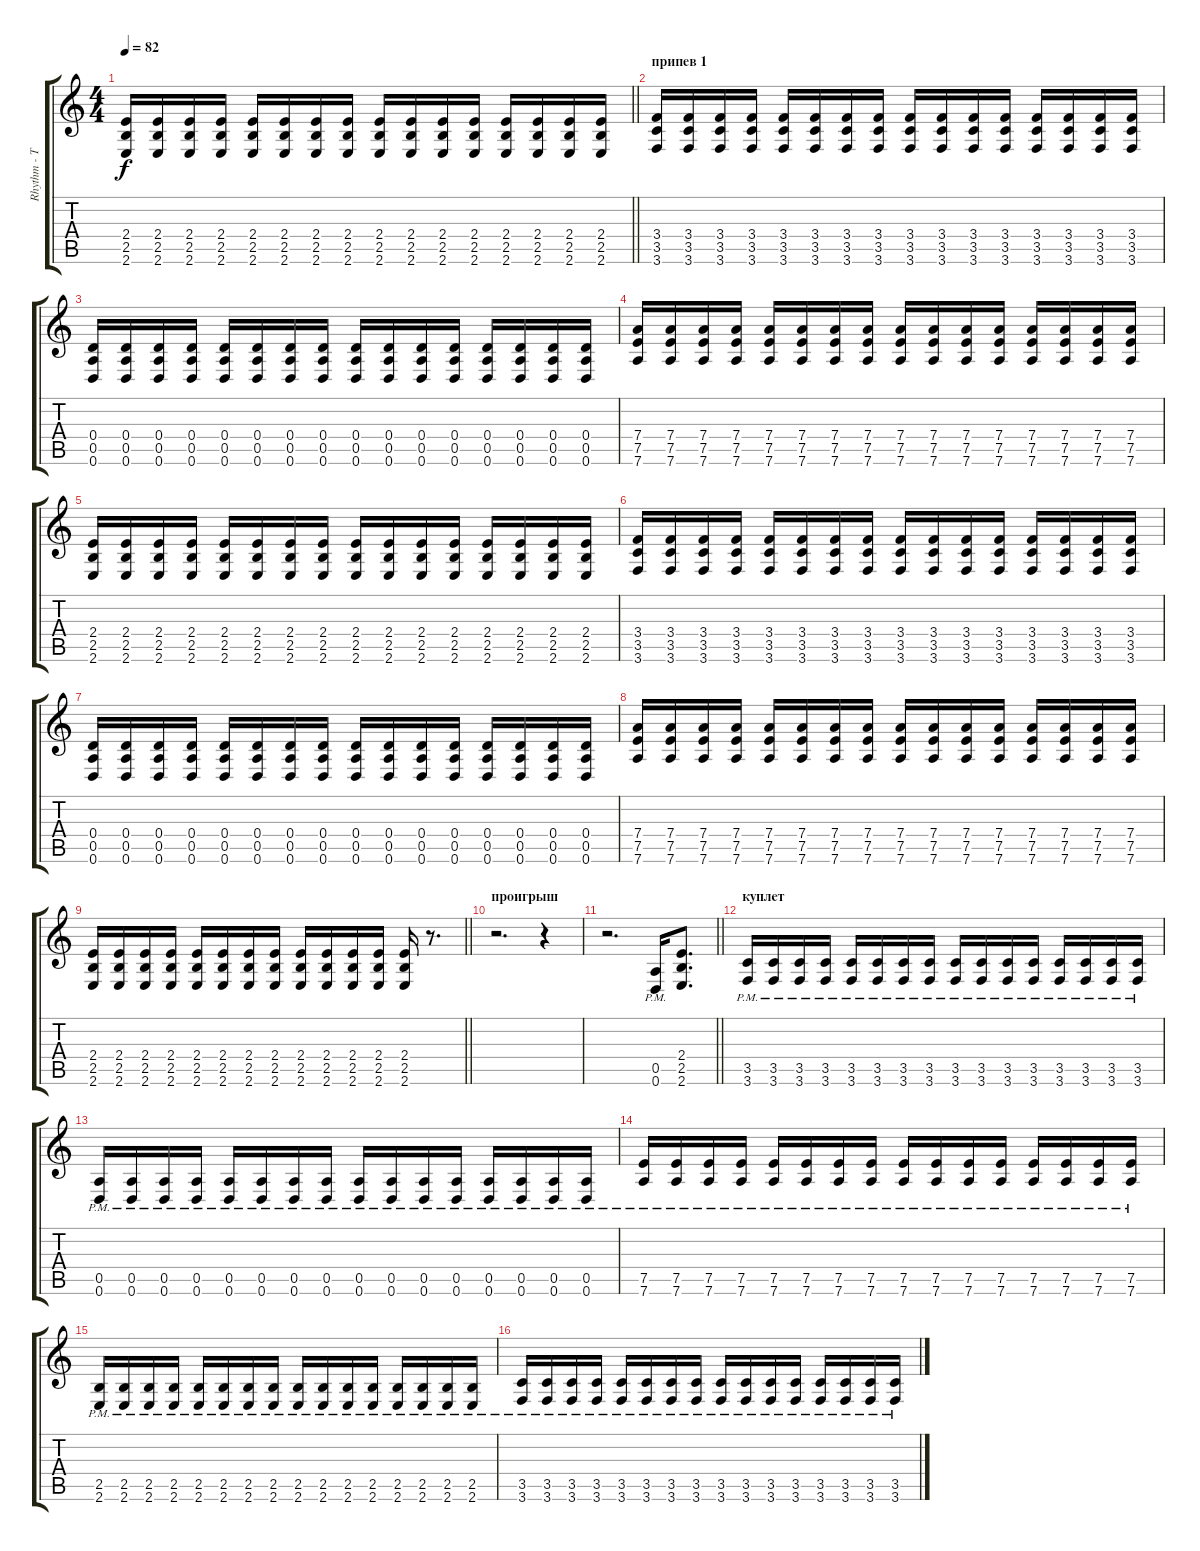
\track ("Rhythm - Taylor York д" "Rhythm - T") {instrument distortionguitar}
\staff {score tabs}
\tuning (E4 B3 G3 D3 A2 D2) {hide}
\ts (4 4)
\tempo 82
\clef g2
\barLineRight lightlight
\ks c
(2.4 2.5 2.6).16{dy f volume 13 instrument distortionguitar} (2.4 2.5 2.6).16 (2.4 2.5 2.6).16 (2.4 2.5 2.6).16 (2.4 2.5 2.6).16 (2.4 2.5 2.6).16 (2.4 2.5 2.6).16 (2.4 2.5 2.6).16 (2.4 2.5 2.6).16 (2.4 2.5 2.6).16 (2.4 2.5 2.6).16 (2.4 2.5 2.6).16 (2.4 2.5 2.6).16 (2.4 2.5 2.6).16 (2.4 2.5 2.6).16 (2.4 2.5 2.6).16 |
\section ("" "припев 1")
(3.4 3.5 3.6).16 (3.4 3.5 3.6).16 (3.4 3.5 3.6).16 (3.4 3.5 3.6).16 (3.4 3.5 3.6).16 (3.4 3.5 3.6).16 (3.4 3.5 3.6).16 (3.4 3.5 3.6).16 (3.4 3.5 3.6).16 (3.4 3.5 3.6).16 (3.4 3.5 3.6).16 (3.4 3.5 3.6).16 (3.4 3.5 3.6).16 (3.4 3.5 3.6).16 (3.4 3.5 3.6).16 (3.4 3.5 3.6).16 |
(0.4 0.5 0.6).16 (0.4 0.5 0.6).16 (0.4 0.5 0.6).16 (0.4 0.5 0.6).16 (0.4 0.5 0.6).16 (0.4 0.5 0.6).16 (0.4 0.5 0.6).16 (0.4 0.5 0.6).16 (0.4 0.5 0.6).16 (0.4 0.5 0.6).16 (0.4 0.5 0.6).16 (0.4 0.5 0.6).16 (0.4 0.5 0.6).16 (0.4 0.5 0.6).16 (0.4 0.5 0.6).16 (0.4 0.5 0.6).16 |
(7.4 7.5 7.6).16 (7.4 7.5 7.6).16 (7.4 7.5 7.6).16 (7.4 7.5 7.6).16 (7.4 7.5 7.6).16 (7.4 7.5 7.6).16 (7.4 7.5 7.6).16 (7.4 7.5 7.6).16 (7.4 7.5 7.6).16 (7.4 7.5 7.6).16 (7.4 7.5 7.6).16 (7.4 7.5 7.6).16 (7.4 7.5 7.6).16 (7.4 7.5 7.6).16 (7.4 7.5 7.6).16 (7.4 7.5 7.6).16 |
(2.4 2.5 2.6).16 (2.4 2.5 2.6).16 (2.4 2.5 2.6).16 (2.4 2.5 2.6).16 (2.4 2.5 2.6).16 (2.4 2.5 2.6).16 (2.4 2.5 2.6).16 (2.4 2.5 2.6).16 (2.4 2.5 2.6).16 (2.4 2.5 2.6).16 (2.4 2.5 2.6).16 (2.4 2.5 2.6).16 (2.4 2.5 2.6).16 (2.4 2.5 2.6).16 (2.4 2.5 2.6).16 (2.4 2.5 2.6).16 |
(3.4 3.5 3.6).16 (3.4 3.5 3.6).16 (3.4 3.5 3.6).16 (3.4 3.5 3.6).16 (3.4 3.5 3.6).16 (3.4 3.5 3.6).16 (3.4 3.5 3.6).16 (3.4 3.5 3.6).16 (3.4 3.5 3.6).16 (3.4 3.5 3.6).16 (3.4 3.5 3.6).16 (3.4 3.5 3.6).16 (3.4 3.5 3.6).16 (3.4 3.5 3.6).16 (3.4 3.5 3.6).16 (3.4 3.5 3.6).16 |
(0.4 0.5 0.6).16 (0.4 0.5 0.6).16 (0.4 0.5 0.6).16 (0.4 0.5 0.6).16 (0.4 0.5 0.6).16 (0.4 0.5 0.6).16 (0.4 0.5 0.6).16 (0.4 0.5 0.6).16 (0.4 0.5 0.6).16 (0.4 0.5 0.6).16 (0.4 0.5 0.6).16 (0.4 0.5 0.6).16 (0.4 0.5 0.6).16 (0.4 0.5 0.6).16 (0.4 0.5 0.6).16 (0.4 0.5 0.6).16 |
(7.4 7.5 7.6).16 (7.4 7.5 7.6).16 (7.4 7.5 7.6).16 (7.4 7.5 7.6).16 (7.4 7.5 7.6).16 (7.4 7.5 7.6).16 (7.4 7.5 7.6).16 (7.4 7.5 7.6).16 (7.4 7.5 7.6).16 (7.4 7.5 7.6).16 (7.4 7.5 7.6).16 (7.4 7.5 7.6).16 (7.4 7.5 7.6).16 (7.4 7.5 7.6).16 (7.4 7.5 7.6).16 (7.4 7.5 7.6).16 |
\barLineRight lightlight
(2.4 2.5 2.6).16 (2.4 2.5 2.6).16 (2.4 2.5 2.6).16 (2.4 2.5 2.6).16 (2.4 2.5 2.6).16 (2.4 2.5 2.6).16 (2.4 2.5 2.6).16 (2.4 2.5 2.6).16 (2.4 2.5 2.6).16 (2.4 2.5 2.6).16 (2.4 2.5 2.6).16 (2.4 2.5 2.6).16 (2.4 2.5 2.6).16 r.8{d} |
\section ("" "проигрыш")
r.2{d} r.4 |
\barLineRight lightlight
r.2{d} (0.5{pm} 0.6{pm}).16 (2.4 2.5 2.6).8{d} |
\section ("" "куплет")
(3.5{pm} 3.6{pm}).16 (3.5{pm} 3.6{pm}).16 (3.5{pm} 3.6{pm}).16 (3.5{pm} 3.6{pm}).16 (3.5{pm} 3.6{pm}).16 (3.5{pm} 3.6{pm}).16 (3.5{pm} 3.6{pm}).16 (3.5{pm} 3.6{pm}).16 (3.5{pm} 3.6{pm}).16 (3.5{pm} 3.6{pm}).16 (3.5{pm} 3.6{pm}).16 (3.5{pm} 3.6{pm}).16 (3.5{pm} 3.6{pm}).16 (3.5{pm} 3.6{pm}).16 (3.5{pm} 3.6{pm}).16 (3.5{pm} 3.6{pm}).16 |
(0.5{pm} 0.6{pm}).16 (0.5{pm} 0.6{pm}).16 (0.5{pm} 0.6{pm}).16 (0.5{pm} 0.6{pm}).16 (0.5{pm} 0.6{pm}).16 (0.5{pm} 0.6{pm}).16 (0.5{pm} 0.6{pm}).16 (0.5{pm} 0.6{pm}).16 (0.5{pm} 0.6{pm}).16 (0.5{pm} 0.6{pm}).16 (0.5{pm} 0.6{pm}).16 (0.5{pm} 0.6{pm}).16 (0.5{pm} 0.6{pm}).16 (0.5{pm} 0.6{pm}).16 (0.5{pm} 0.6{pm}).16 (0.5{pm} 0.6{pm}).16 |
(7.5{pm} 7.6{pm}).16 (7.5{pm} 7.6{pm}).16 (7.5{pm} 7.6{pm}).16 (7.5{pm} 7.6{pm}).16 (7.5{pm} 7.6{pm}).16 (7.5{pm} 7.6{pm}).16 (7.5{pm} 7.6{pm}).16 (7.5{pm} 7.6{pm}).16 (7.5{pm} 7.6{pm}).16 (7.5{pm} 7.6{pm}).16 (7.5{pm} 7.6{pm}).16 (7.5{pm} 7.6{pm}).16 (7.5{pm} 7.6{pm}).16 (7.5{pm} 7.6{pm}).16 (7.5{pm} 7.6{pm}).16 (7.5{pm} 7.6{pm}).16 |
(2.5{pm} 2.6{pm}).16 (2.5{pm} 2.6{pm}).16 (2.5{pm} 2.6{pm}).16 (2.5{pm} 2.6{pm}).16 (2.5{pm} 2.6{pm}).16 (2.5{pm} 2.6{pm}).16 (2.5{pm} 2.6{pm}).16 (2.5{pm} 2.6{pm}).16 (2.5{pm} 2.6{pm}).16 (2.5{pm} 2.6{pm}).16 (2.5{pm} 2.6{pm}).16 (2.5{pm} 2.6{pm}).16 (2.5{pm} 2.6{pm}).16 (2.5{pm} 2.6{pm}).16 (2.5{pm} 2.6{pm}).16 (2.5{pm} 2.6{pm}).16 |
(3.5{pm} 3.6{pm}).16 (3.5{pm} 3.6{pm}).16 (3.5{pm} 3.6{pm}).16 (3.5{pm} 3.6{pm}).16 (3.5{pm} 3.6{pm}).16 (3.5{pm} 3.6{pm}).16 (3.5{pm} 3.6{pm}).16 (3.5{pm} 3.6{pm}).16 (3.5{pm} 3.6{pm}).16 (3.5{pm} 3.6{pm}).16 (3.5{pm} 3.6{pm}).16 (3.5{pm} 3.6{pm}).16 (3.5{pm} 3.6{pm}).16 (3.5{pm} 3.6{pm}).16 (3.5{pm} 3.6{pm}).16 (3.5{pm} 3.6{pm}).16
